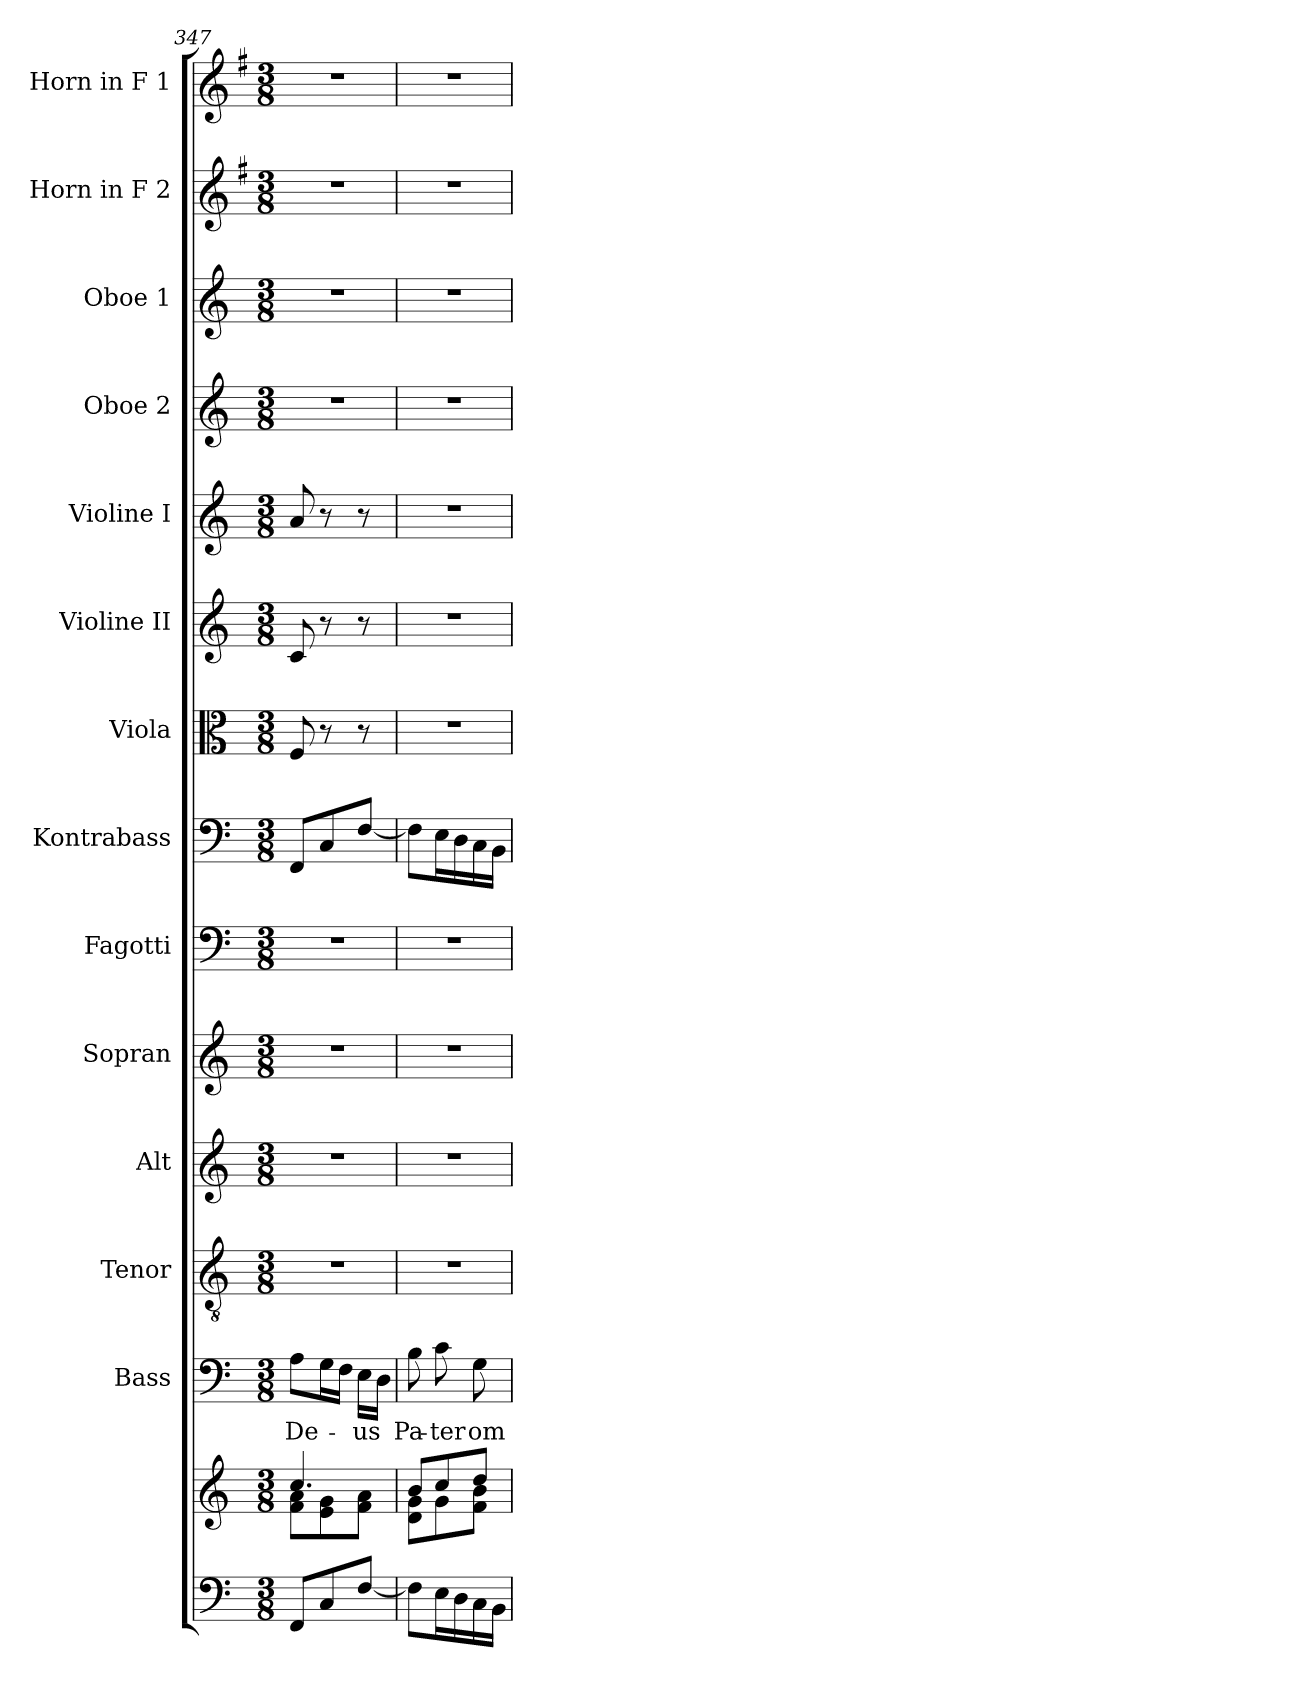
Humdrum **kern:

**kern	**kern	**kern	**text	**kern	**kern	**kern	**kern	**kern	**kern	**kern	**kern	**kern	**kern	**kern	**kern
*part14	*part14	*part13	*part13	*part12	*part11	*part10	*part9	*part8	*part7	*part6	*part5	*part4	*part3	*part2	*part1
*staff15	*staff14	*staff13	*staff13	*staff12	*staff11	*staff10	*staff9	*staff8	*staff7	*staff6	*staff5	*staff4	*staff3	*staff2	*staff1
*	*	*I"Bass	*	*I"Tenor	*I"Alt	*I"Sopran	*I"Fagotti	*I"Kontrabass	*I"Viola	*I"Violine II	*I"Violine I	*I"Oboe 2	*I"Oboe 1	*I"Horn in F 2	*I"Horn in F 1
*	*	*I'B.	*	*I'T.	*I'A.	*I'S.	*I'Fg.	*I'Kb.	*I'Vla.	*I'Vl. II	*I'Vl. I	*I'Ob. 2	*I'Ob. 1	*	*
*clefF4	*clefG2	*clefF4	*	*clefGv2	*clefG2	*clefG2	*clefF4	*clefF4	*clefC3	*clefG2	*clefG2	*clefG2	*clefG2	*clefG2	*clefG2
*	*	*	*	*	*	*	*	*ITrd7c12	*	*	*	*	*	*ITrd4c7	*ITrd4c7
*k[]	*k[]	*k[]	*	*k[]	*k[]	*k[]	*k[]	*k[]	*k[]	*k[]	*k[]	*k[]	*k[]	*k[]	*k[]
*C:	*C:	*C:	*	*C:	*C:	*C:	*C:	*C:	*C:	*C:	*C:	*C:	*C:	*C:	*C:
*M3/8	*M3/8	*M3/8	*	*M3/8	*M3/8	*M3/8	*M3/8	*M3/8	*M3/8	*M3/8	*M3/8	*M3/8	*M3/8	*M3/8	*M3/8
=347	=347	=347	=347	=347	=347	=347	=347	=347	=347	=347	=347	=347	=347	=347	=347
*	*^	*	*	*	*	*	*	*	*	*	*	*	*	*	*
!	!	!	!	!LO:LY:b	!	!	!	!	!	!	!	!	!	!	!	!
8FF/L	4.cc/	8f\ 8a\L	8A\L	De-	4.r	4.r	4.r	4.r	8FFF/L	8F/	8c/	8a/	4.r	4.r	4.r	4.r
8C/	.	8e\ 8g\	16G\L	.	.	.	.	.	8CC/	8r	8r	8r	.	.	.	.
.	.	.	16F\JJ	.	.	.	.	.	.	.	.	.	.	.	.	.
!	!	!	!	!LO:LY:b	!	!	!	!	!	!	!	!	!	!	!	!
[8F/J	.	8f\ 8a\J	16E\LL	-us	.	.	.	.	[8FF/J	8r	8r	8r	.	.	.	.
.	.	.	16D\JJ	.	.	.	.	.	.	.	.	.	.	.	.	.
=348	=348	=348	=348	=348	=348	=348	=348	=348	=348	=348	=348	=348	=348	=348	=348	=348
!	!	!	!	!LO:LY:b	!	!	!	!	!	!	!	!	!	!	!	!
8F\L]	8b/L	8d\ 8g\L	8B\	Pa-	4.r	4.r	4.r	4.r	8FF\L]	4.r	4.r	4.r	4.r	4.r	4.r	4.r
!	!	!	!	!LO:LY:b	!	!	!	!	!	!	!	!	!	!	!	!
16E\L	8cc/	8g\	8c\	-ter	.	.	.	.	16EE\L	.	.	.	.	.	.	.
16D\	.	.	.	.	.	.	.	.	16DD\	.	.	.	.	.	.	.
!	!	!	!	!LO:LY:b	!	!	!	!	!	!	!	!	!	!	!	!
16C\	8dd/J	8f\ 8b\J	8G\	om-	.	.	.	.	16CC\	.	.	.	.	.	.	.
16BB\JJ	.	.	.	.	.	.	.	.	16BBB\JJ	.	.	.	.	.	.	.
*	*v	*v	*	*	*	*	*	*	*	*	*	*	*	*	*	*
=	=	=	=	=	=	=	=	=	=	=	=	=	=	=	=
*-	*-	*-	*-	*-	*-	*-	*-	*-	*-	*-	*-	*-	*-	*-	*-
